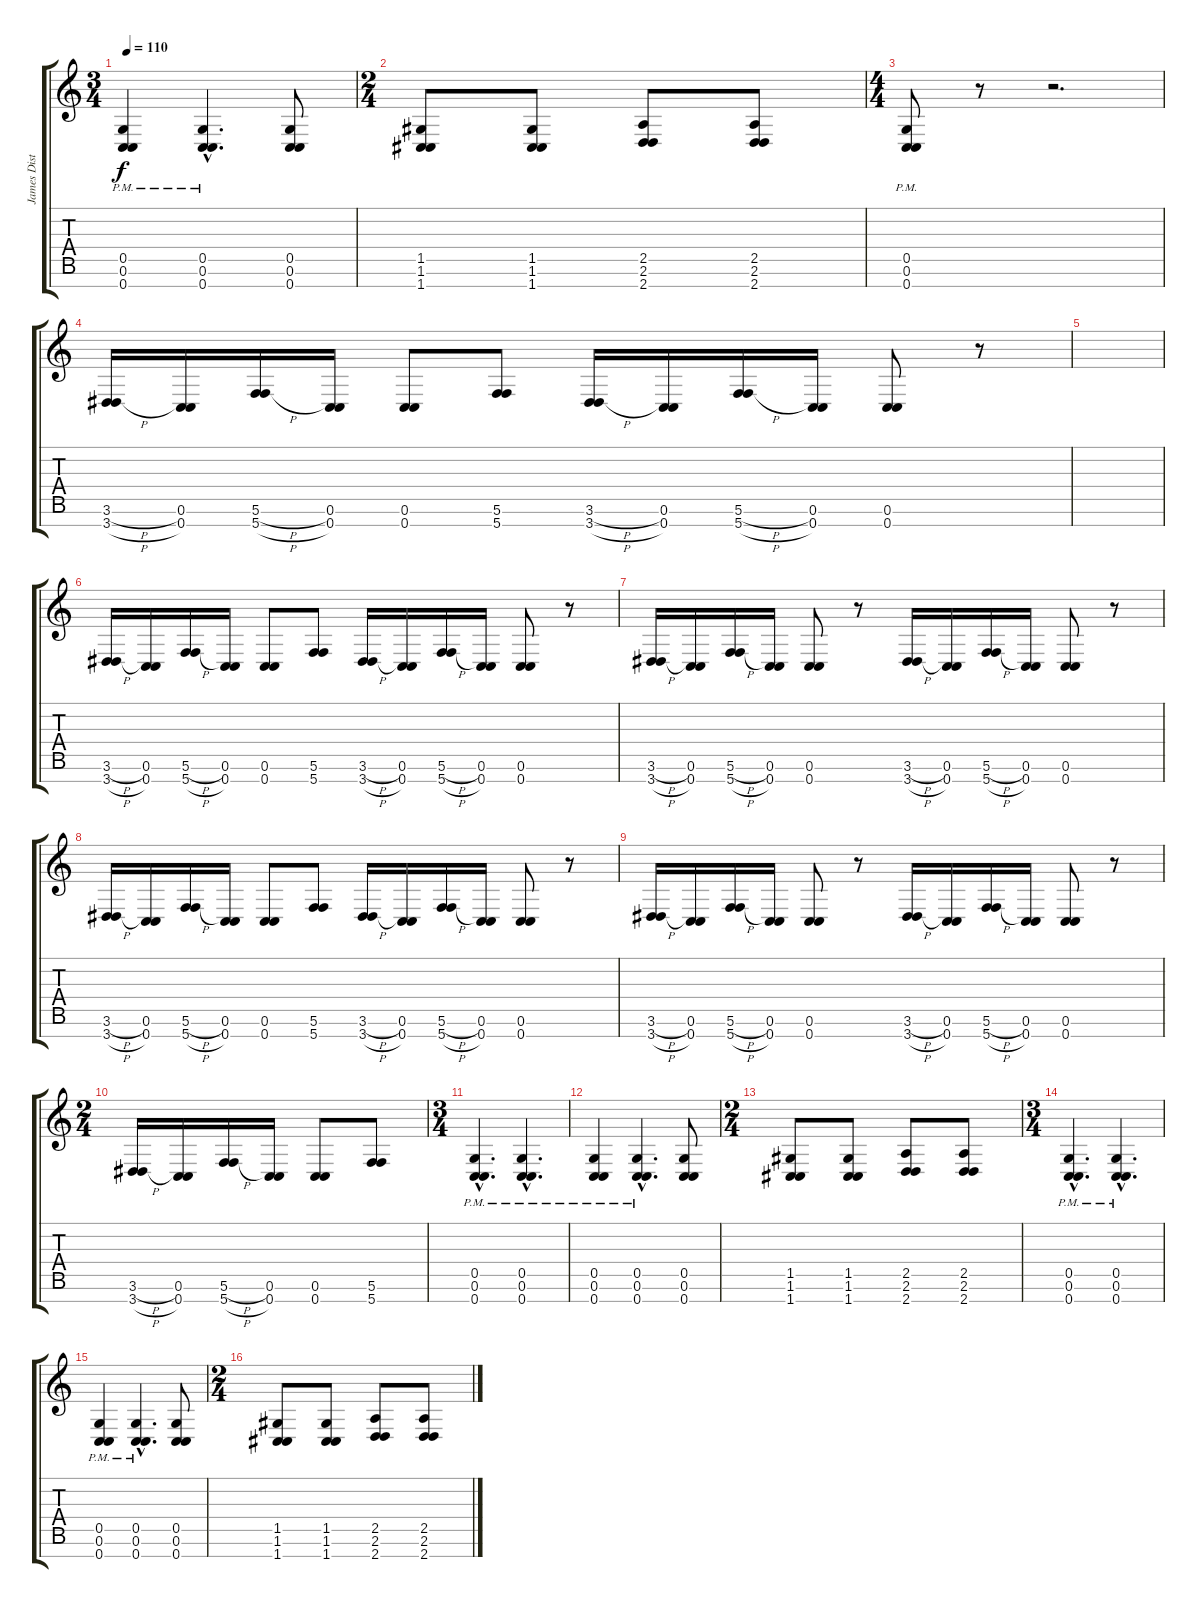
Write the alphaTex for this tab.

\track ("James Distortion" "James Dist") {instrument distortionguitar}
\staff {score tabs}
\tuning (D4 A3 F3 C3 G2 C2 C2) {hide}
\ts (3 4)
\tempo 110
\clef g2
\ks c
(0.5{pm} 0.6{pm} 0.7{pm}).4{dy f} (0.5{hac pm} 0.6{hac pm} 0.7{hac pm}).4{d} (0.5 0.6 0.7).8 |
\ts (2 4)
(1.5 1.6 1.7).8 (1.5 1.6 1.7).8 (2.5 2.6 2.7).8 (2.5 2.6 2.7).8 |
\ts (4 4)
(0.5{pm} 0.6{pm} 0.7{pm}).8 r.8 r.2{d} |
(3.6{h} 3.7{h}).16 (0.6 0.7).16 (5.6{h} 5.7{h}).16 (0.6 0.7).16 (0.6 0.7).8 (5.6 5.7).8 (3.6{h} 3.7{h}).16 (0.6 0.7).16 (5.6{h} 5.7{h}).16 (0.6 0.7).16 (0.6 0.7).8 r.8 |
|
(3.6{h} 3.7{h}).16 (0.6 0.7).16 (5.6{h} 5.7{h}).16 (0.6 0.7).16 (0.6 0.7).8 (5.6 5.7).8 (3.6{h} 3.7{h}).16 (0.6 0.7).16 (5.6{h} 5.7{h}).16 (0.6 0.7).16 (0.6 0.7).8 r.8 |
(3.6{h} 3.7{h}).16 (0.6 0.7).16 (5.6{h} 5.7{h}).16 (0.6 0.7).16 (0.6 0.7).8 r.8 (3.6{h} 3.7{h}).16 (0.6 0.7).16 (5.6{h} 5.7{h}).16 (0.6 0.7).16 (0.6 0.7).8 r.8 |
(3.6{h} 3.7{h}).16 (0.6 0.7).16 (5.6{h} 5.7{h}).16 (0.6 0.7).16 (0.6 0.7).8 (5.6 5.7).8 (3.6{h} 3.7{h}).16 (0.6 0.7).16 (5.6{h} 5.7{h}).16 (0.6 0.7).16 (0.6 0.7).8 r.8 |
(3.6{h} 3.7{h}).16 (0.6 0.7).16 (5.6{h} 5.7{h}).16 (0.6 0.7).16 (0.6 0.7).8 r.8 (3.6{h} 3.7{h}).16 (0.6 0.7).16 (5.6{h} 5.7{h}).16 (0.6 0.7).16 (0.6 0.7).8 r.8 |
\ts (2 4)
(3.6{h} 3.7{h}).16 (0.6 0.7).16 (5.6{h} 5.7{h}).16 (0.6 0.7).16 (0.6 0.7).8 (5.6 5.7).8 |
\ts (3 4)
(0.5{hac pm} 0.6{hac pm} 0.7{hac pm}).4{d} (0.5{hac pm} 0.6{hac pm} 0.7{hac pm}).4{d} |
(0.5{pm} 0.6{pm} 0.7{pm}).4 (0.5{hac pm} 0.6{hac pm} 0.7{hac pm}).4{d} (0.5 0.6 0.7).8 |
\ts (2 4)
(1.5 1.6 1.7).8 (1.5 1.6 1.7).8 (2.5 2.6 2.7).8 (2.5 2.6 2.7).8 |
\ts (3 4)
(0.5{hac pm} 0.6{hac pm} 0.7{hac pm}).4{d} (0.5{hac pm} 0.6{hac pm} 0.7{hac pm}).4{d} |
(0.5{pm} 0.6{pm} 0.7{pm}).4 (0.5{hac pm} 0.6{hac pm} 0.7{hac pm}).4{d} (0.5 0.6 0.7).8 |
\ts (2 4)
(1.5 1.6 1.7).8 (1.5 1.6 1.7).8 (2.5 2.6 2.7).8 (2.5 2.6 2.7).8
